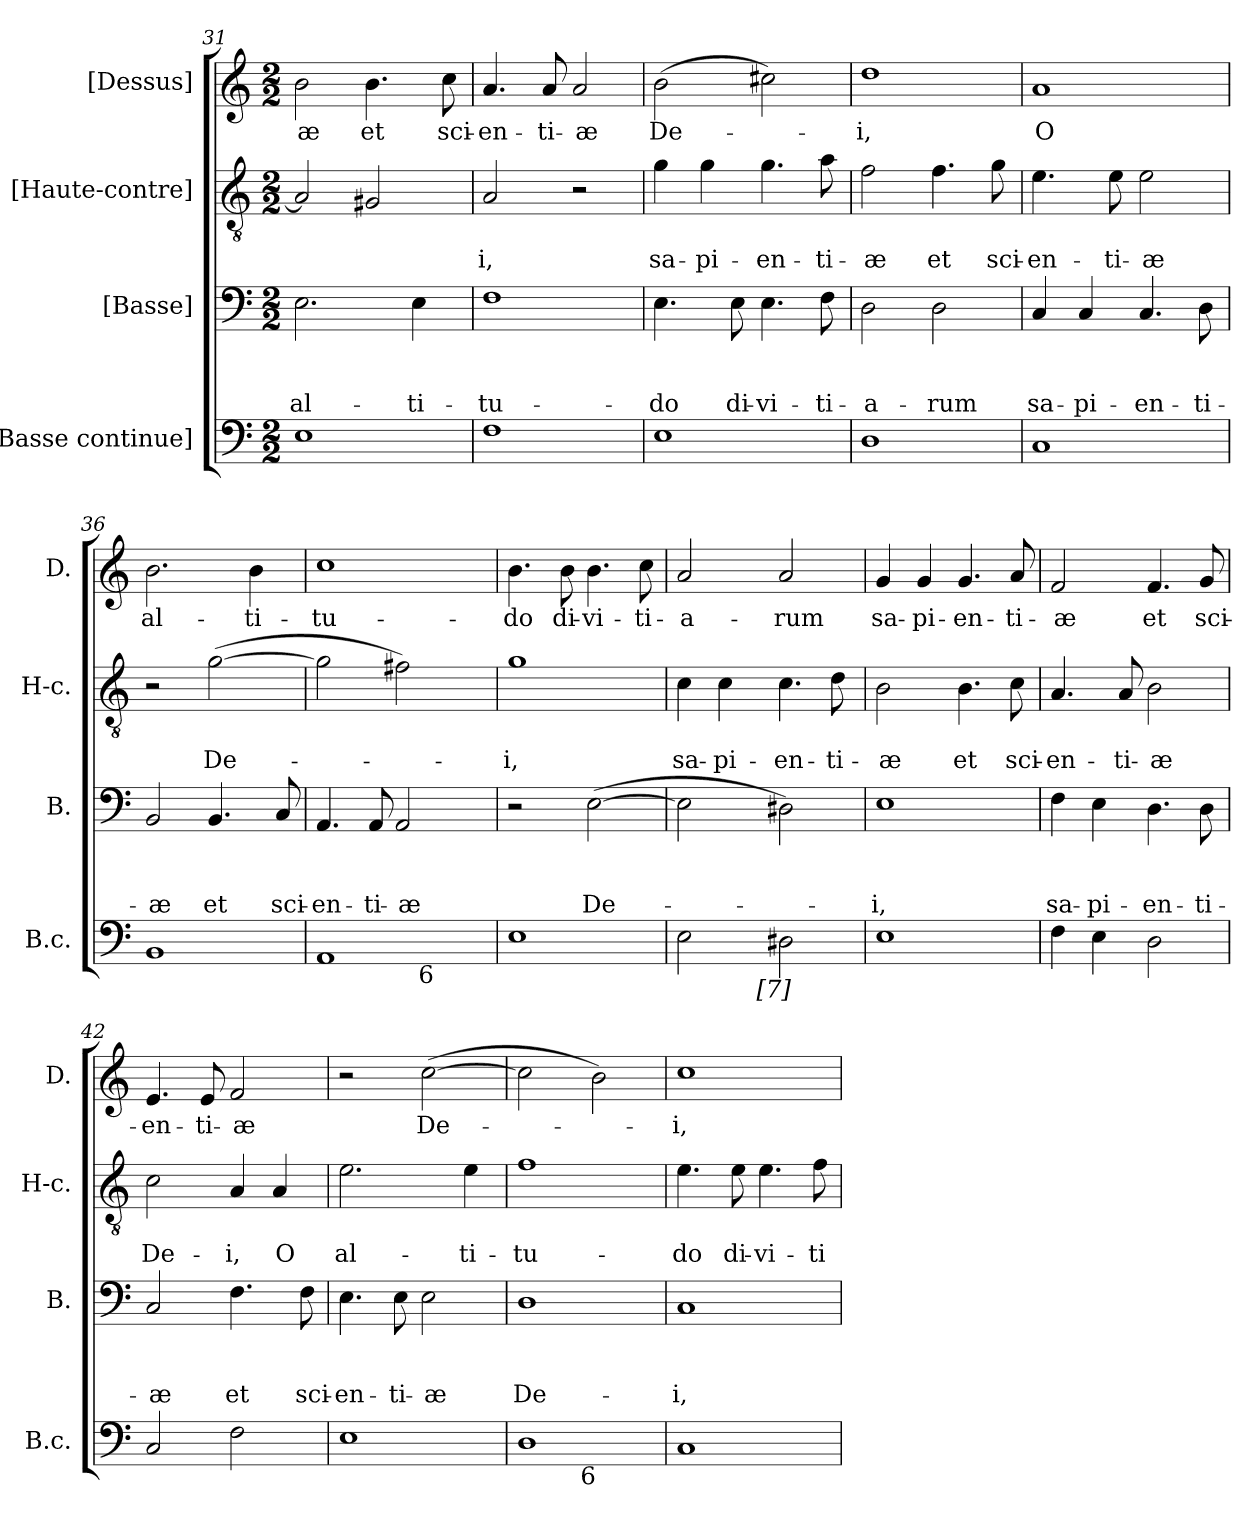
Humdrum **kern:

**kern	**kern	**text	**text	**text	**kern	**text	**text	**kern	**text
*part4	*part3	*part3	*part3	*part3	*part2	*part2	*part2	*part1	*part1
*staff4	*staff3	*staff3	*staff3	*staff3	*staff2	*staff2	*staff2	*staff1	*staff1
*I"[Basse continue]	*I"[Basse]	*	*	*	*I"[Haute-contre]	*	*	*I"[Dessus]	*
*I'B.c.	*I'B.	*	*	*	*I'H-c.	*	*	*I'D.	*
*clefF4	*clefF4	*	*	*	*clefGv2	*	*	*clefG2	*
*k[]	*k[]	*	*	*	*k[]	*	*	*k[]	*
*C:	*C:	*	*	*	*C:	*	*	*C:	*
*M2/2	*M2/2	*	*	*	*M2/2	*	*	*M2/2	*
=31	=31	=31	=31	=31	=31	=31	=31	=31	=31
!	!	!	!	!LO:LY:b	!	!	!	!	!LO:LY:b
1E	2.E\	.	.	al-	2A/]	.	.	2b\	-æ
!	!	!	!	!	!	!	!	!	!LO:LY:b
.	.	.	.	.	2G#X/	.	.	4.b\	et
!	!	!	!	!LO:LY:b	!	!	!	!	!
.	4E\	.	.	-ti-	.	.	.	.	.
!	!	!	!	!	!	!	!	!	!LO:LY:b
.	.	.	.	.	.	.	.	8cc\	sci-
=32	=32	=32	=32	=32	=32	=32	=32	=32	=32
!	!	!	!	!LO:LY:b	!	!	!LO:LY:b	!	!LO:LY:b
1F	1F	.	.	-tu-	2A/	.	-i,	4.a/	-en-
!	!	!	!	!	!	!	!	!	!LO:LY:b
.	.	.	.	.	.	.	.	8a</	-ti-
!	!	!	!	!	!	!	!	!	!LO:LY:b
.	.	.	.	.	2r	.	.	2a/	-æ
=33	=33	=33	=33	=33	=33	=33	=33	=33	=33
!	!	!	!	!LO:LY:b	!	!	!LO:LY:b	!	!LO:LY:b
1E	4.E\	.	.	-do	4g\	.	sa-	(>2b\	De-
!	!	!	!	!	!	!	!LO:LY:b	!	!
.	.	.	.	.	4g\	.	-pi-	.	.
!	!	!	!	!LO:LY:b	!	!	!	!	!
.	8E\	.	.	di-	.	.	.	.	.
!	!	!	!	!LO:LY:b:rj	!	!	!LO:LY:b	!	!
.	4.E\	.	.	-vi-	4.g\	.	-en-	2cc#X\)	.
!	!	!	!	!LO:LY:b	!	!	!LO:LY:b:rj	!	!
.	8F\	.	.	-ti-	8a\	.	-ti-	.	.
!!LO:LB:g=z
=34	=34	=34	=34	=34	=34	=34	=34	=34	=34
!	!	!	!	!LO:LY:b	!	!	!LO:LY:b	!	!LO:LY:b
1D	2D\	.	.	-a-	2f\	.	-æ	1dd	-i,
!	!	!	!	!LO:LY:b	!	!	!LO:LY:b	!	!
.	2D\	.	.	-rum	4.f\	.	et	.	.
!	!	!	!	!	!	!	!LO:LY:b	!	!
.	.	.	.	.	8g\	.	sci-	.	.
=35	=35	=35	=35	=35	=35	=35	=35	=35	=35
!	!	!	!	!LO:LY:b	!	!	!LO:LY:b	!	!LO:LY:b
1C<	4C/	.	.	sa-	4.e\	.	-en-	1a	O
!	!	!	!	!LO:LY:b	!	!	!	!	!
.	4C/	.	.	-pi-	.	.	.	.	.
!	!	!	!	!	!	!	!LO:LY:b	!	!
.	.	.	.	.	8e\	.	-ti-	.	.
!	!	!	!	!LO:LY:b	!	!	!LO:LY:b:rj	!	!
.	4.C/	.	.	-en-	2e\	.	-æ	.	.
!	!	!	!	!LO:LY:b:rj	!	!	!	!	!
.	8D\	.	.	-ti-	.	.	.	.	.
=36	=36	=36	=36	=36	=36	=36	=36	=36	=36
!	!	!	!	!LO:LY:b	!	!	!	!	!LO:LY:b
1BB<	2BB/	.	.	-æ	2r	.	.	2.b\	al-
!	!	!	!	!LO:LY:b	!	!	!LO:LY:b	!	!
.	4.BB/	.	.	et	(<[>2g\	.	De-	.	.
!	!	!	!	!	!	!	!	!	!LO:LY:b
.	.	.	.	.	.	.	.	4b\	-ti-
!	!	!	!	!LO:LY:b	!	!	!	!	!
.	8C/	.	.	sci-	.	.	.	.	.
=37	=37	=37	=37	=37	=37	=37	=37	=37	=37
!	!	!	!	!LO:LY:b	!	!	!	!	!LO:LY:b
*^	*	*	*	*	*	*	*	*	*
1AA	2ryy	4.AA/	.	.	-en-	2g\]	.	.	1cc	-tu-
!	!	!	!	!	!LO:LY:b:rj	!	!	!	!	!
.	.	8AA/	.	.	-ti-	.	.	.	.	.
!	!	!	!	!	!LO:LY:b	!	!	!	!	!
.	16.ryy	2AA/	.	.	-æ	2f#X\)	.	.	.	.
!	!LO:TX:b:t=6	!	!	!	!	!	!	!	!	!
.	4ryy	.	.	.	.	.	.	.	.	.
.	8ryy	.	.	.	.	.	.	.	.	.
.	32ryy	.	.	.	.	.	.	.	.	.
=38	=38	=38	=38	=38	=38	=38	=38	=38	=38	=38
!	!	!	!	!	!	!	!	!LO:LY:b	!	!LO:LY:b
*v	*v	*	*	*	*	*	*	*	*	*
1E	2r	.	.	.	1g	.	-i,	4.b\	-do
!	!	!	!	!	!	!	!	!	!LO:LY:b
.	.	.	.	.	.	.	.	8b\	di-
!	!	!	!	!LO:LY:b	!	!	!	!	!LO:LY:b
.	(>[>2E\	.	.	De-	.	.	.	4.b\	-vi-
!	!	!	!	!	!	!	!	!	!LO:LY:b:rj
.	.	.	.	.	.	.	.	8cc\	-ti-
=39	=39	=39	=39	=39	=39	=39	=39	=39	=39
!LO:TX:b:t=[2]	!	!	!	!	!	!	!	!	!
!LO:TX:b:t=[4]	!	!	!	!	!	!	!	!	!
!	!	!	!	!	!	!	!LO:LY:b	!	!LO:LY:b
*^	*	*	*	*	*	*	*	*	*
2E\	4ryy	2E\]	.	.	.	4c\	.	sa-	2a/	-a-
!	!	!	!	!	!	!	!	!LO:LY:b	!	!
.	8ryy	.	.	.	.	4c\	.	-pi-	.	.
.	32ryy	.	.	.	.	.	.	.	.	.
!	!LO:TX:b:t=[7]	!	!	!	!	!	!	!	!	!
.	2ryy	.	.	.	.	.	.	.	.	.
!	!	!	!	!	!	!	!	!LO:LY:b	!	!LO:LY:b
2D#X\	.	2D#X\)	.	.	.	4.c\	.	-en-	2a/	-rum
!	!	!	!	!	!	!	!	!LO:LY:b:rj	!	!
.	.	.	.	.	.	8d\	.	-ti-	.	.
.	16.ryy	.	.	.	.	.	.	.	.	.
=40	=40	=40	=40	=40	=40	=40	=40	=40	=40	=40
!	!	!	!	!	!LO:LY:b	!	!	!LO:LY:b	!	!LO:LY:b
*v	*v	*	*	*	*	*	*	*	*	*
1E	1E	.	.	-i,	2B\	.	-æ	4g/	sa-
!	!	!	!	!	!	!	!	!	!LO:LY:b
.	.	.	.	.	.	.	.	4g/	-pi-
!	!	!	!	!	!	!	!LO:LY:b	!	!LO:LY:b
.	.	.	.	.	4.B\	.	et	4.g/	-en-
!	!	!	!	!	!	!	!LO:LY:b	!	!LO:LY:b:rj
.	.	.	.	.	8c\	.	sci-	8a/	-ti-
=41	=41	=41	=41	=41	=41	=41	=41	=41	=41
!	!	!	!	!LO:LY:b	!	!	!LO:LY:b	!	!LO:LY:b
4F\	4F\	.	.	sa-	4.A/	.	-en-	2f/	-æ
!	!	!	!	!LO:LY:b	!	!	!	!	!
4E\	4E\	.	.	-pi-	.	.	.	.	.
!	!	!	!	!	!	!	!LO:LY:b	!	!
.	.	.	.	.	8A/	.	-ti-	.	.
!	!	!	!	!LO:LY:b	!	!	!LO:LY:b:rj	!	!LO:LY:b
2D>\	4.D\	.	.	-en-	2B\	.	-æ	4.f/	et
!	!	!	!	!LO:LY:b:rj	!	!	!	!	!LO:LY:b
.	8D\	.	.	-ti-	.	.	.	8g/	sci-
=42	=42	=42	=42	=42	=42	=42	=42	=42	=42
!	!	!	!	!LO:LY:b	!	!	!LO:LY:b	!	!LO:LY:b
2C/	2C/	.	.	-æ	2c\	.	De-	4.e/	-en-
!	!	!	!	!	!	!	!	!	!LO:LY:b:rj
.	.	.	.	.	.	.	.	8e/	-ti-
!	!	!	!	!LO:LY:b	!	!	!LO:LY:b	!	!LO:LY:b
2F\	4.F\	.	.	et	4A/	.	-i,	2f/	-æ
!	!	!	!	!	!	!	!LO:LY:b	!	!
.	.	.	.	.	4A/	.	O	.	.
!	!	!	!	!LO:LY:b	!	!	!	!	!
.	8F\	.	.	sci-	.	.	.	.	.
!!LO:LB:g=z
=43	=43	=43	=43	=43	=43	=43	=43	=43	=43
!	!	!	!	!LO:LY:b	!	!	!LO:LY:b	!	!
1E	4.E\	.	.	-en-	2.e\	.	al-	2r	.
!	!	!	!	!LO:LY:b	!	!	!	!	!
.	8E\	.	.	-ti-	.	.	.	.	.
!	!	!	!	!LO:LY:b:rj	!	!	!	!	!LO:LY:b
.	2E\	.	.	-æ	.	.	.	(>[>2cc\	De-
!	!	!	!	!	!	!	!LO:LY:b	!	!
.	.	.	.	.	4e\	.	-ti-	.	.
=44	=44	=44	=44	=44	=44	=44	=44	=44	=44
!	!	!	!	!LO:LY:b	!	!	!LO:LY:b	!	!
*^	*	*	*	*	*	*	*	*	*
1D	4...ryy	1D	.	.	De-	1f	.	-tu-	2cc\]	.
!	!LO:TX:b:t=6	!	!	!	!	!	!	!	!	!
.	2ryy	.	.	.	.	.	.	.	.	.
.	.	.	.	.	.	.	.	.	2b\)	.
.	32ryy	.	.	.	.	.	.	.	.	.
=45	=45	=45	=45	=45	=45	=45	=45	=45	=45	=45
!	!	!	!	!	!LO:LY:b	!	!	!LO:LY:b	!	!LO:LY:b
*v	*v	*	*	*	*	*	*	*	*	*
1C	1C	.	.	-i,	4.e\	.	-do	1cc	-i,
!	!	!	!	!	!	!	!LO:LY:b	!	!
.	.	.	.	.	8e\	.	di-	.	.
!	!	!	!	!	!	!	!LO:LY:b:rj	!	!
.	.	.	.	.	4.e\	.	-vi-	.	.
!	!	!	!	!	!	!	!LO:LY:b	!	!
.	.	.	.	.	8f\	.	-ti-	.	.
=	=	=	=	=	=	=	=	=	=
*-	*-	*-	*-	*-	*-	*-	*-	*-	*-
